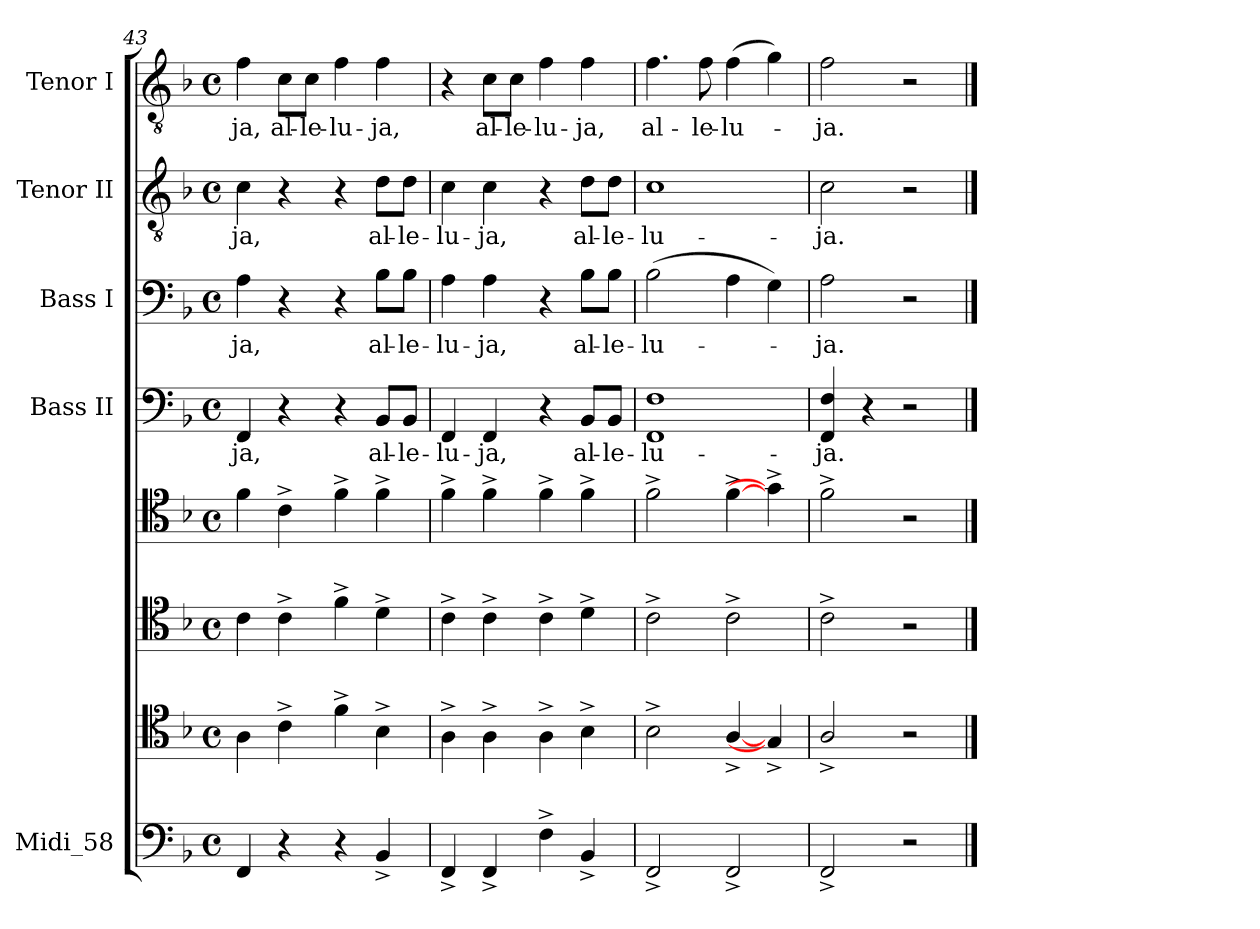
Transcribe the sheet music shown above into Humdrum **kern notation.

**kern	**kern	**kern	**kern	**kern	**text	**kern	**text	**kern	**text	**kern	**text
*part5	*part5	*part5	*part5	*part4	*part4	*part3	*part3	*part2	*part2	*part1	*part1
*staff8	*staff7	*staff6	*staff5	*staff4	*staff4	*staff3	*staff3	*staff2	*staff2	*staff1	*staff1
*I"Midi_58	*	*	*	*I"Bass II	*	*I"Bass I	*	*I"Tenor II	*	*I"Tenor I	*
*	*	*	*	*I'B II	*	*I'B I	*	*I'T II	*	*I'T I	*
*clefF4	*clefC4	*clefC4	*clefC4	*clefF4	*	*clefF4	*	*clefGv2	*	*clefGv2	*
*k[b-]	*k[b-]	*k[b-]	*k[b-]	*k[b-]	*	*k[b-]	*	*k[b-]	*	*k[b-]	*
*F:	*F:	*F:	*F:	*F:	*	*F:	*	*F:	*	*F:	*
*M4/4	*M4/4	*M4/4	*M4/4	*M4/4	*	*M4/4	*	*M4/4	*	*M4/4	*
*met(c)	*met(c)	*met(c)	*met(c)	*met(c)	*	*met(c)	*	*met(c)	*	*met(c)	*
=43	=43	=43	=43	=43	=43	=43	=43	=43	=43	=43	=43
!	!	!	!	!	!LO:LY:b	!	!LO:LY:b	!	!LO:LY:b	!	!LO:LY:b
4FF	4A	4c	4f	4FF	ja,	4A	ja,	4c	ja,	4f	ja,
!	!	!	!	!	!	!	!	!	!	!	!LO:LY:b
4r	4c^	4c^	4c^	4r	.	4r	.	4r	.	8c\L	al-
!	!	!	!	!	!	!	!	!	!	!	!LO:LY:b
.	.	.	.	.	.	.	.	.	.	8c\J	-le-
!	!	!	!	!	!	!	!	!	!	!	!LO:LY:b
4r	4f^	4f^	4f^	4r	.	4r	.	4r	.	4f	-lu-
!	!	!	!	!	!LO:LY:b	!	!LO:LY:b	!	!LO:LY:b	!	!LO:LY:b
4BB-^	4B-^	4d^	4f^	8BB-/L	al-	8B-\L	al-	8d\L	al-	4f	-ja,
!	!	!	!	!	!LO:LY:b	!	!LO:LY:b	!	!LO:LY:b	!	!
.	.	.	.	8BB-/J	-le-	8B-\J	-le-	8d\J	-le-	.	.
=44	=44	=44	=44	=44	=44	=44	=44	=44	=44	=44	=44
!	!	!	!	!	!LO:LY:b	!	!LO:LY:b	!	!LO:LY:b	!	!
4FF^	4A^	4c^	4f^	4FF	-lu-	4A	-lu-	4c	-lu-	4r	.
!	!	!	!	!	!LO:LY:b	!	!LO:LY:b	!	!LO:LY:b	!	!LO:LY:b
4FF^	4A^	4c^	4f^	4FF	-ja,	4A	-ja,	4c	-ja,	8c\L	al-
!	!	!	!	!	!	!	!	!	!	!	!LO:LY:b
.	.	.	.	.	.	.	.	.	.	8c\J	-le-
!	!	!	!	!	!	!	!	!	!	!	!LO:LY:b
4F^	4A^	4c^	4f^	4r	.	4r	.	4r	.	4f	-lu-
!	!	!	!	!	!LO:LY:b	!	!LO:LY:b	!	!LO:LY:b	!	!LO:LY:b
4BB-^	4B-^	4d^	4f^	8BB-/L	al-	8B-\L	al-	8d\L	al-	4f	-ja,
!	!	!	!	!	!LO:LY:b	!	!LO:LY:b	!	!LO:LY:b	!	!
.	.	.	.	8BB-/J	-le-	8B-\J	-le-	8d\J	-le-	.	.
=45	=45	=45	=45	=45	=45	=45	=45	=45	=45	=45	=45
!	!	!	!	!	!LO:LY:b	!	!LO:LY:b	!	!LO:LY:b	!	!LO:LY:b
2FF^	2B-^	2c^	2f^	1FF 1F	-lu-	(>2B-	-lu-	1c	-lu-	4.f	al-
!	!	!	!	!	!	!	!	!	!	!	!LO:LY:b
.	.	.	.	.	.	.	.	.	.	8f	-le-
!	!	!	!	!	!	!	!	!	!	!	!LO:LY:b
2FF^	[4A^/	2c^	[4f^	.	.	4A	.	.	.	(>4f	-lu-
.	4G^]	.	4g^]	.	.	4G)	.	.	.	4g)	.
=46	=46	=46	=46	=46	=46	=46	=46	=46	=46	=46	=46
!	!	!	!	!	!LO:LY:b	!	!LO:LY:b	!	!LO:LY:b	!	!LO:LY:b
2FF^	2A^/	2c^	2f^	4FF 4F	-ja.	2A	ja.	2c	-ja.	2f	ja.
.	.	.	.	4r	.	.	.	.	.	.	.
2r	2r	2r	2r	2r	.	2r	.	2r	.	2r	.
==	==	==	==	==	==	==	==	==	==	==	==
*-	*-	*-	*-	*-	*-	*-	*-	*-	*-	*-	*-
